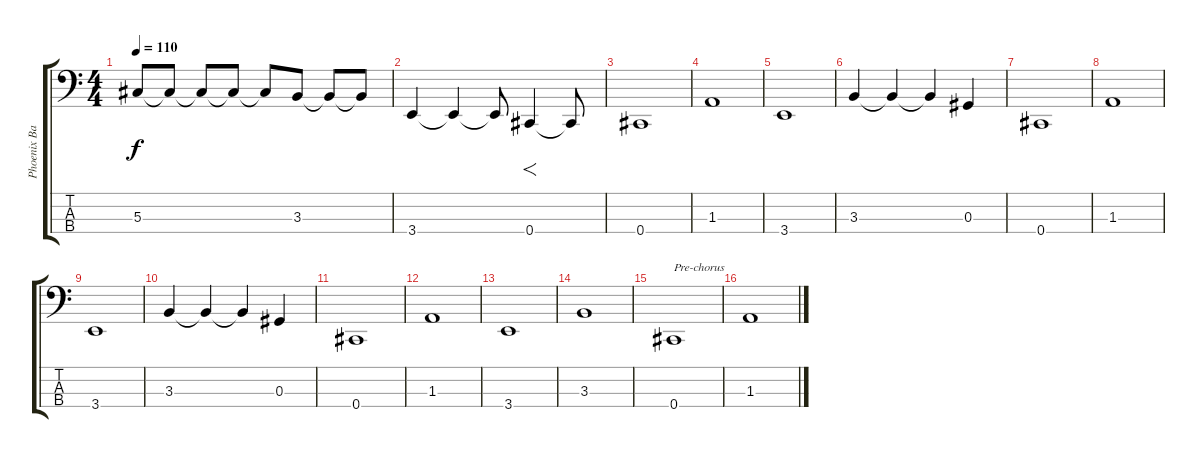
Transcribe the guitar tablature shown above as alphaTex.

\track ("Phoenix Bass1" "Phoenix Ba") {instrument acousticguitarsteel}
\staff {score tabs}
\tuning (Gb2 Db2 Ab1 Db1) {hide}
\ts (4 4)
\tempo 110
\clef f4
\ks c
5.3.8{dy f} 5.3{t}.8 5.3{t}.8 5.3{t}.8 5.3{t}.8 3.3.8 3.3{t}.8 3.3{t}.8 |
3.4.4 3.4{t}.4 3.4{t}.8 0.4.4{f} 0.4{t}.8 |
0.4.1 |
1.3.1 |
3.4.1 |
3.3.4 3.3{t}.4 3.3{t}.4 0.3.4 |
0.4.1 |
1.3.1 |
3.4.1 |
3.3.4 3.3{t}.4 3.3{t}.4 0.3.4 |
0.4.1{volume 14} |
1.3.1{volume 14} |
3.4.1{volume 14} |
3.3.1{volume 14} |
0.4.1{txt "Pre-chorus" volume 14} |
1.3.1{volume 14}
